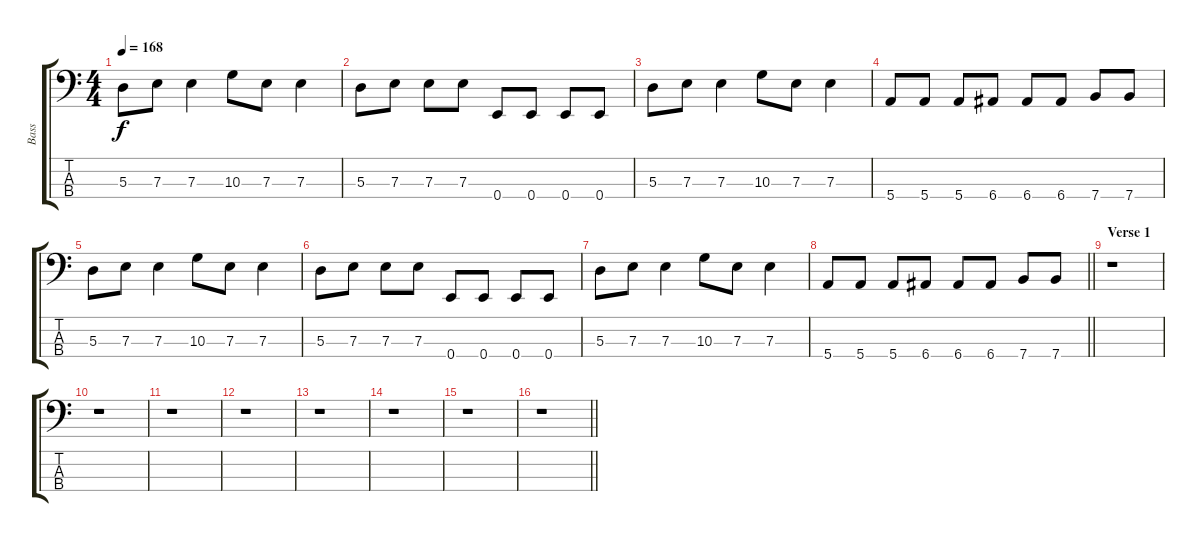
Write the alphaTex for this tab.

\track ("Bass" "Bass") {instrument electricbassfinger}
\staff {score tabs}
\tuning (G2 D2 A1 E1) {hide}
\ts (4 4)
\tempo 168
\clef f4
\ks c
5.3.8{dy f} 7.3.8 7.3.4 10.3.8 7.3.8 7.3.4 |
5.3.8 7.3.8 7.3.8 7.3.8 0.4.8 0.4.8 0.4.8 0.4.8 |
5.3.8 7.3.8 7.3.4 10.3.8 7.3.8 7.3.4 |
5.4.8 5.4.8 5.4.8 6.4.8 6.4.8 6.4.8 7.4.8 7.4.8 |
5.3.8 7.3.8 7.3.4 10.3.8 7.3.8 7.3.4 |
5.3.8 7.3.8 7.3.8 7.3.8 0.4.8 0.4.8 0.4.8 0.4.8 |
5.3.8 7.3.8 7.3.4 10.3.8 7.3.8 7.3.4 |
\barLineRight lightlight
5.4.8 5.4.8 5.4.8 6.4.8 6.4.8 6.4.8 7.4.8 7.4.8 |
\section ("" "Verse 1")
r.1 |
r.1 |
r.1 |
r.1 |
r.1 |
r.1 |
r.1 |
\barLineRight lightlight
r.1
